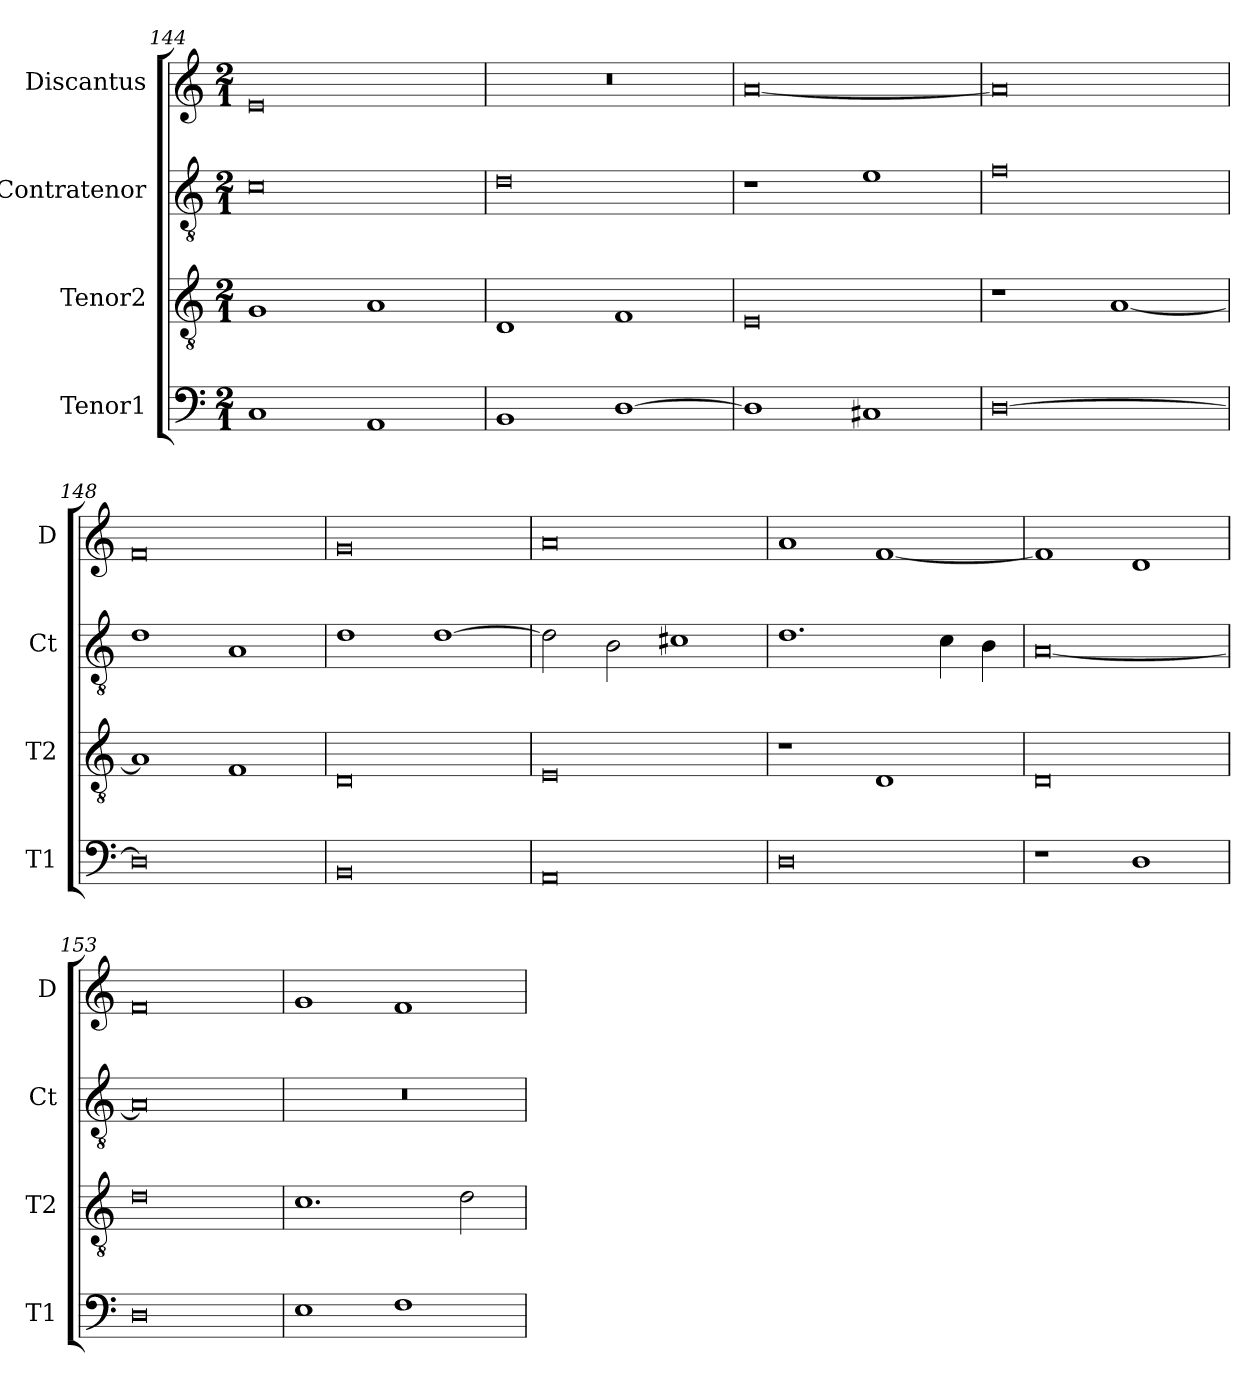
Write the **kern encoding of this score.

**kern	**kern	**kern	**kern
*part4	*part3	*part2	*part1
*staff4	*staff3	*staff2	*staff1
*I"Tenor1	*I"Tenor2	*I"Contratenor	*I"Discantus
*I'T1	*I'T2	*I'Ct	*I'D
*clefF4	*clefGv2	*clefGv2	*clefG2
*k[]	*k[]	*k[]	*k[]
*M2/1	*M2/1	*M2/1	*M2/1
=144	=144	=144	=144
1C	1G	0c	0e
1AA	1A	.	.
=145	=145	=145	=145
1BB	1D	0d	0r
[1D	1F	.	.
=146	=146	=146	=146
1D]	0E	1r	[0a
1C#X	.	1e	.
=147	=147	=147	=147
[0D	1r	0f	0a]
.	[1A	.	.
=148	=148	=148	=148
0D]	1A]	1d	0f
.	1F	1A	.
=149	=149	=149	=149
0BB	0D	1d	0g
.	.	[1d	.
=150	=150	=150	=150
0AA	0E	2d\]	0a
.	.	2B\	.
.	.	1c#X	.
=151	=151	=151	=151
0D	1r	1.d	1a
.	1D	.	[1f
.	.	4c\	.
.	.	4B\	.
=152	=152	=152	=152
1r	0D	[0A	1f]
1D	.	.	1d
=153	=153	=153	=153
0D	0d	0A]	0f
=154	=154	=154	=154
1E	1.c	0r	1g
1F	.	.	1f
.	2d\	.	.
=	=	=	=
*-	*-	*-	*-
